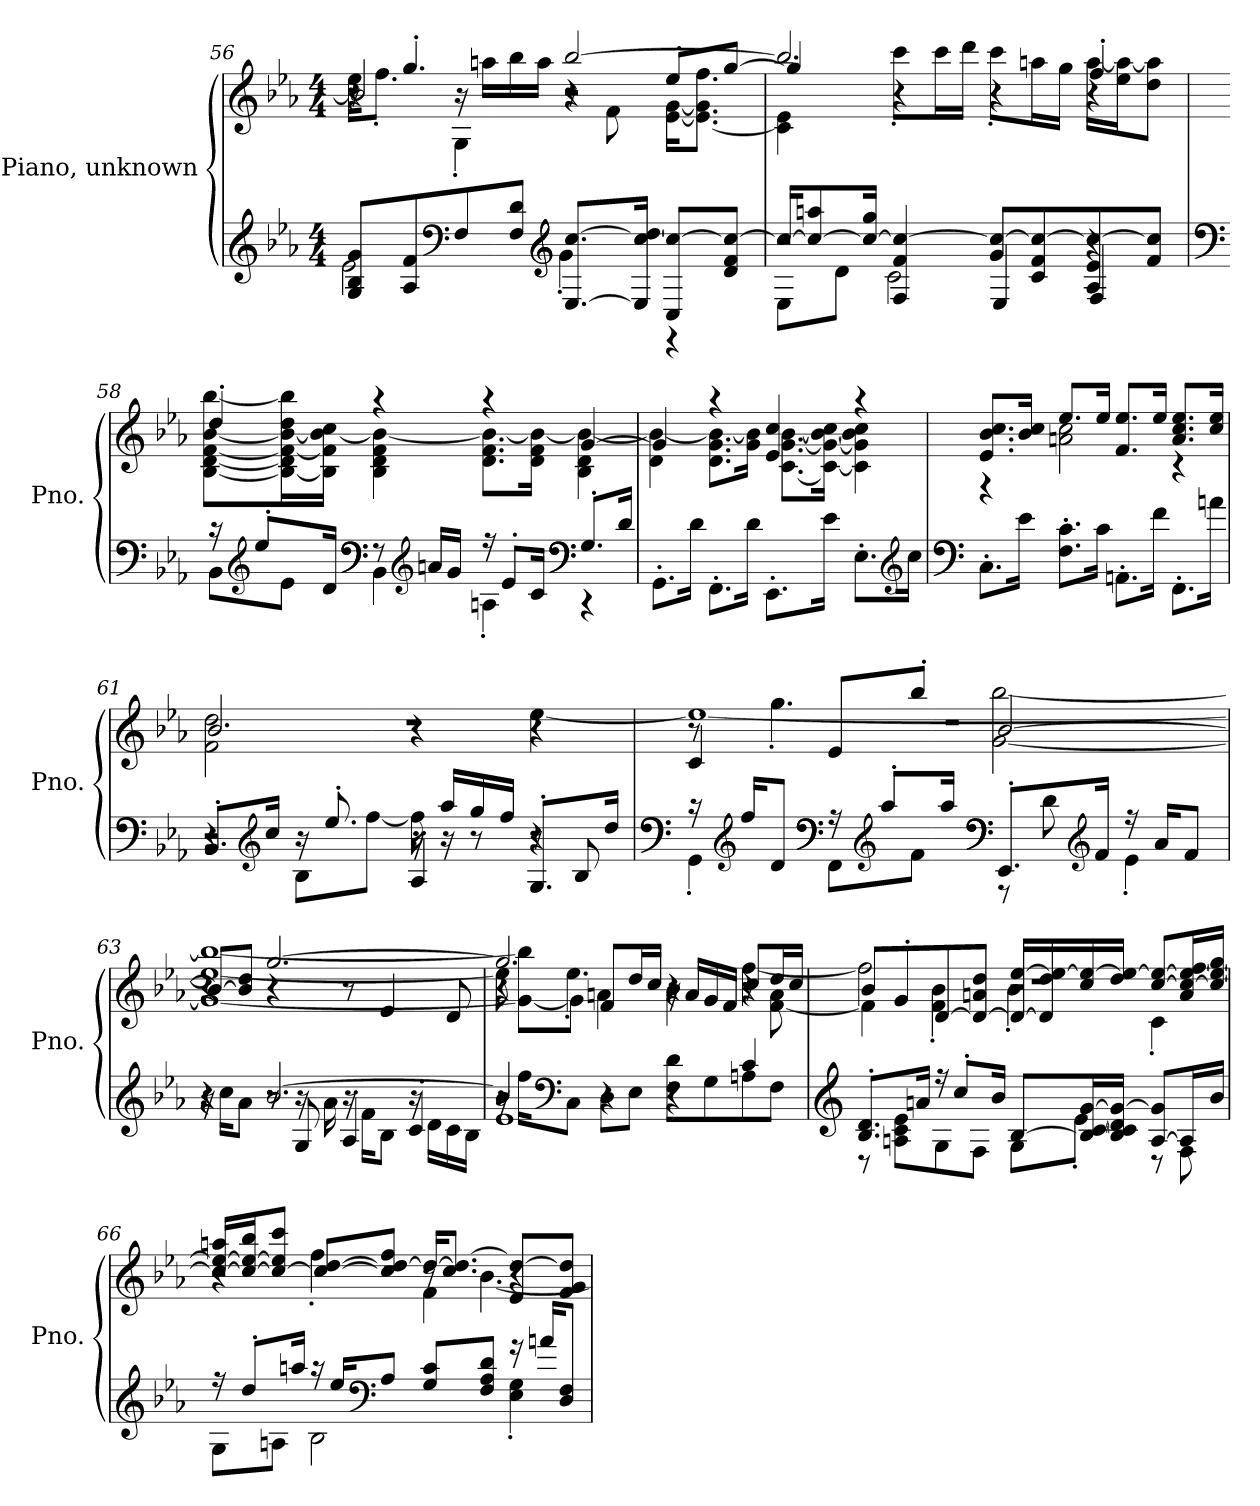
**kern	**kern
*part1	*part1
*staff2	*staff1
*I"Piano, unknown	*
*I'Pno.	*
!!LO:LB:g=z
*clefG2	*clefG2
*k[b-e-a-]	*k[b-e-a-]
*M4/4	*M4/4
=56	=56
*^	*^
*	*	*	*^
*	*	*	*	*^
8G/ 8B-/ 8g/L	2e-\	8r	16ee-\KL	2b-/]	4r
.	.	.	8.ff'\J	.	.
8A-/ 8f/	.	4.gg'/	.	.	.
*clefF4	*	*	*	*	*
8F/	.	.	16r	.	4G'\
.	.	.	16aan\LL	.	.
8F/ 8d/J	.	.	16bb-\	.	.
.	.	.	16aa\JJ	.	.
*clefG2	*	*	*	*	*
[8.E-/ [8.cc/L	4g'\	[2bb-/	8r	4r	2r
.	.	.	8f\	.	.
16E-/] 16cc/_ 16dd/Jk	.	.	.	.	.
8C/ 8cc/_L	4r	.	[16e-\ [16g\KL	8ee-'/L	.
.	.	.	8.e-\_ 8.g\] 8.ff\J	.	.
8d/ 8f/ 8cc/_J	.	.	.	[8gg/J	.
*	*	*	*	*v	*v
=57	=57	=57	=57	=57
*	*^	*	*	*
16cc/KL_	8E-\L	2r	2.bb-/]	4c\ 4e-\]	4gg/]
8cc/_ 8aan/	.	.	.	.	.
.	8d\J	.	.	.	.
16cc/_ 16gg/Jk	.	.	.	.	.
4F/ 4f/ 4cc/_	2c\	.	.	8ccc'\L	4r
.	.	.	.	16ccc\L	.
.	.	.	.	16ddd\JJ	.
8g/ 8cc/_L	.	4E-/	.	8ccc'\L	4r
8c/ 8f/ 8cc/_	.	.	.	16aan\L	.
.	.	.	.	16gg\JJ	.
8A-/ 8e-/ 8cc/_	4r	4F/	4r	[16aa\LL	4ff'/
.	.	.	.	16ee-\ 16aa\_J	.
8f/ 8cc/]J	.	.	.	8dd\ 8aa\]J	.
*v	*v	*v	*	*	*
*	*v	*v	*v
!!LO:LB:g=z
=58	=58
*clefF4	*
*^	*^
16r	8BB-\L	4dd'/	[8B-\ [8d\ [8f\ [8b-\ [8bb-\L
*clefG2	*	*	*
8ee-'/L	.	.	.
.	8e-\J	.	16B-\_ 16d\] 16f\_ 16b-\_ 16dd\ 16bb-\]L
16d/Jk	.	.	16B-\] 16f\] 16b-\_ 16cc\JJ
*clefF4	*	*	*
8r	4BB-\	4r	4B-\ 4d\ 4f\ 4b-\_
*clefG2	*	*	*
16an/LL	.	.	.
16g/JJ	.	.	.
16r	4An'\	4r	8.d\ 8.f\ 8.b-\_L
8e-'/L	.	.	.
16c/Jk	.	.	16d\ 16f\ 16b-\_Jk
*clefF4	*	*	*
8.G'/L	4r	[4g/	4B-\ 4d\ 4b-\_
16d/Jk	.	.	.
*v	*v	*	*
=59	=59	=59
8.GG'\L	4g/]	4d\ 4b-\_
16d\Jk	.	.
8.FF'\L	4r	8.d\ 8.g\ 8.b-\_L
16d\Jk	.	16g\ 16b-\]Jk
8.EE-'\L	4e-/ 4cc/	[8.c\ [8.g\ [8.b-\L
16e-\Jk	.	16c\_ 16g\_ 16b-\_ 16cc\Jk
8.E-'\L	4r	4c\] 4g\] 4b-\] 4cc\
*clefG2	*	*
16cc\Jk	.	.
!!LO:LB:g=z	!!
=60	=60	=60
*clefF4	*	*
8.C'\L	8.e-/ 8.b-/ 8.cc/L	4r
16e-\Jk	16b-/ 16cc/Jk	.
8.F\' 8.c\'L	8.ee-/L	2an\ 2cc\
16c\Jk	16ee-/Jk	.
8.AAn'\L	8.f/ 8.ee-/L	.
16f\Jk	16ee-/Jk	.
8.FF'\L	8.a/ 8.cc/ 8.ee-/L	4r
16an\Jk	16cc/ 16ee-/Jk	.
=61	=61	=61
*^	*	*^
*	*^	*	*	*
8.BB-'/L	4r	2r	1r	2f\ 2dd\	2.b-/
*clefG2	*	*	*	*	*
16cc/Jk	.	.	.	.	.
16r	8B-\L	.	.	.	.
8.ee-'/	.	.	.	.	.
.	[8ff\J	.	.	.	.
16r	16ff\]	4A-'/	.	4r	.
16aa-/LL	16r	.	.	.	.
16gg/	8r	.	.	.	.
16ff/JJ	.	.	.	.	.
8.G'/L	4r	8r	.	[4ee-\	4r
.	.	8B-/	.	.	.
16dd/Jk	.	.	.	.	.
*v	*v	*v	*	*	*
*	*v	*v	*v
!!LO:LB:g=z
=62	=62
*clefF4	*
*^	*^
*	*	*	*^
*	*	*	*	*^
16r	4GG'\	1r	1ee-_	4c'/	8r
*clefG2	*	*	*	*	*
16ff/KL	.	.	.	.	.
8d/J	.	.	.	.	4.gg'\
*clefF4	*	*	*	*	*
16r	8FF\L	.	.	8e-/L	.
*clefG2	*	*	*	*	*
8aa-'/L	.	.	.	.	.
.	8f\J	.	.	8bb-'/J	.
16aa-/Jk	.	.	.	.	.
*clefF4	*	*	*	*	*
8.EE-'/L	8r	.	.	[2b-/	[2g\ [2bb-\
.	8d\	.	.	.	.
*clefG2	*	*	*	*	*
16f/Jk	.	.	.	.	.
16r	4e-'\	.	.	.	.
16a-/KL	.	.	.	.	.
8f/J	.	.	.	.	.
=63	=63	=63	=63	=63	=63
*	*^	*	*	*	*
4r	16r	4r	4r	1ee-_	8b-/L_	1g_ 1bb-_
.	16cc\KL	.	.	.	.	.
.	8a-\J	.	.	.	8b-/] 8dd/J	.
[2.b-/	8r	8r	[2.gg/	.	4r	.
.	16r	8G/	.	.	.	.
.	16a-\	.	.	.	.	.
.	16r	4A-'/	.	.	8r	.
.	16f\KL	.	.	.	.	.
.	8B-\J	.	.	.	4e-/	.
.	16r	4c'/	.	.	.	.
.	16d\LL	.	.	.	.	.
.	16c\	.	.	.	8d/	.
.	16B-\JJ	.	.	.	.	.
!!LO:LB:g=z	!!	!!	!!
=64	=64	=64	=64	=64	=64	=64
4b-/]	16r	1e-	2.gg/]	8ee-\]	4r	8g\_ 8bb-\]L
.	16ff\KL	.	.	.	.	.
*clefF4	*	*	*	*	*	*
.	8C\J	.	.	4.ee-'\	.	8g\J]
4r	8D\L	.	.	.	8f/L	4an\
.	8E-\J	.	.	.	16dd/L	.
.	.	.	.	.	16cc/JJ	.
4r	8F\ 8d\L	.	.	4r	16r	4b-\
.	.	.	.	.	16a/LL	.
.	8G\	.	.	.	16g/	.
.	.	.	.	.	16f/JJ	.
4c/	8An\	.	4r	[4ff\	8cc/L	8r
.	8F\J	.	.	.	16dd/L	[8f\ 8a\
.	.	.	.	.	16cc/JJ	.
*v	*v	*v	*	*	*	*
=65	=65	=65	=65	=65
*clefG2	*	*	*	*
*^	*	*	*	*
8.B-/' 8.d/'L	8r	1r	2ff\]	8b-/L	4f\]
.	8An\ 8c\ 8e-\L	.	.	8g'/	.
16an/Jk	.	.	.	.	.
16r	8G\	.	.	[8d/	4f\' 4b-\'
8cc'/L	.	.	.	.	.
.	8F\J	.	.	8d/_ 8an/ 8dd/J	.
16b-/Jk	.	.	.	.	.
[8B-/L	8G\L	.	2r	16d/_ [16ee-/LL	4b-'\
.	.	.	.	16d/] 16dd/ 16ee-/_	.
16B-/_ [16c/ [16g/L	8e-'\J	.	.	16cc/ 16ee-/_	.
16B-/] 16c/] 16d/ 16g/_JJ	.	.	.	16dd/ 16ee-/_JJ	.
[8A/ 8g/]L	8r	.	.	[8cc/ 8ee-/_L	4c'\
16A/L]	8F\	.	.	16a/ 16cc/_ 16ee-/_ 16ff/L	.
16b-/JJ	.	.	.	16cc/_ 16ee-/_ 16gg/JJ	.
!!LO:PB:g=z	!!	!!	!!
=66	=66	=66	=66	=66	=66
16r	8G\L	1r	4r	16cc/_ 16ee-/_ 16aan/LL	2r
8dd'/L	.	.	.	16cc/_ 16ee-/_ 16bb-/J	.
.	8An\J	.	.	8cc/_ 8ee-/] 8ccc/J	.
16aan/Jk	.	.	.	.	.
16r	2B-\	.	4ff'\	8cc/_ [8dd/L	.
16ee-/KL	.	.	.	.	.
*clefF4	*	*	*	*	*
8A/J	.	.	.	8cc/] 8dd/_ 8ff/J	.
8G/ 8c/L	.	.	4f\	16dd/KL_	8r
.	.	.	.	8.cc/ 8.dd/_J	.
8F/ 8A/ 8d/J	.	.	.	.	[4.b-\
16r	4E-\' 4G\'	.	4r	8e-/ 8dd/_L	.
16an/KL	.	.	.	.	.
8D/ 8F/J	.	.	.	8f/ 8g/ 8dd/]J	.
*v	*v	*	*	*	*
*	*v	*v	*v	*v
=	=
*-	*-
